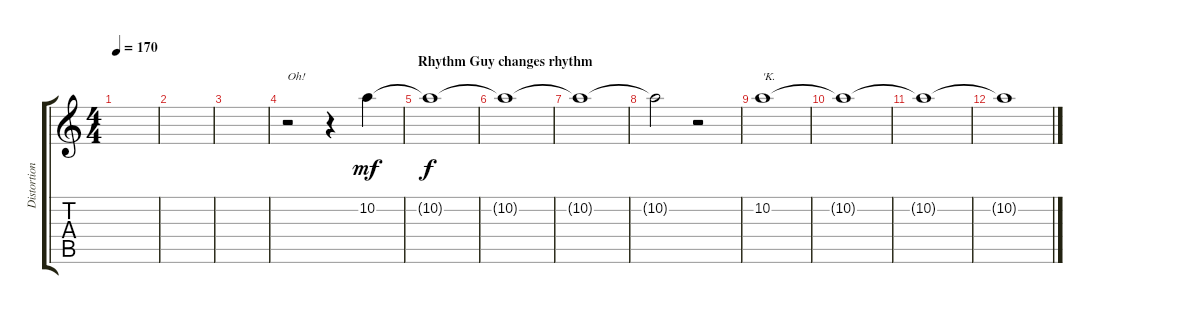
\track ("Distortion Guy" "Distortion") {instrument distortionguitar}
\staff {score tabs}
\tuning (E4 B3 G3 D3 A2 E2) {hide}
\ts (4 4)
\tempo 170
\clef g2
\ks c
|
|
|
r.2{txt "Oh!"} r.4 10.2.4{dy mf} |
\section ("" "Rhythm Guy changes rhythm")
10.2{t}.1{dy f volume 0} |
10.2{t}.1 |
10.2{t}.1 |
10.2{t}.2 r.2{volume 15} |
10.2.1{txt "'K."} |
10.2{t}.1{volume 0} |
10.2{t}.1 |
10.2{t}.1
